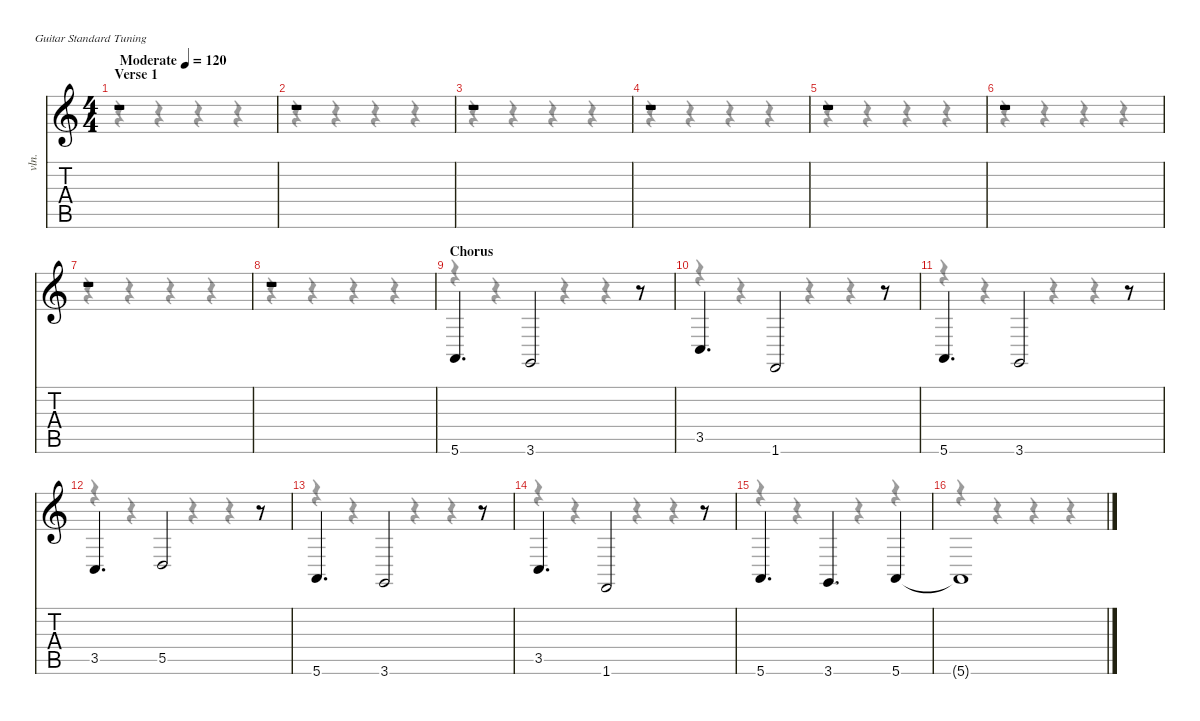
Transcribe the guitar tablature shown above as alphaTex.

\defaultSystemsLayout 4
\hideDynamics
\bracketExtendMode nobrackets
\track ("Pad" "vln.") {instrument stringensemble1}
\staff {score tabs}
\tuning (E4 B3 G3 D3 A2 E2)
\voice
\ts (4 4)
\beaming (8 2 2 2 2)
\section ("" "Verse 1")
\tempo (120 "Moderate")
\clef g2
\ks c
r.1{dy f instrument stringensemble1} |
r.1 |
r.1 |
r.1 |
r.1 |
r.1 |
r.1 |
r.1 |
\section ("" "Chorus")
5.6.4{d} 3.6.2 r.8 |
3.5.4{d} 1.6.2 r.8 |
5.6.4{d} 3.6.2 r.8 |
3.5.4{d} 5.5.2 r.8 |
5.6.4{d} 3.6.2 r.8 |
3.5.4{d} 1.6.2 r.8 |
5.6.4{d} 3.6.4{d} 5.6.4 |
5.6{t}.1
\voice
\clef g2
\ottava regular
\simile none
\ks c
r.4{dy mf} r.4 r.4 r.4 |
r.4 r.4 r.4 r.4 |
r.4 r.4 r.4 r.4 |
r.4 r.4 r.4 r.4 |
r.4 r.4 r.4 r.4 |
r.4 r.4 r.4 r.4 |
r.4 r.4 r.4 r.4 |
r.4 r.4 r.4 r.4 |
r.4 r.4 r.4 r.4 |
r.4 r.4 r.4 r.4 |
r.4 r.4 r.4 r.4 |
r.4 r.4 r.4 r.4 |
r.4 r.4 r.4 r.4 |
r.4 r.4 r.4 r.4 |
r.4 r.4 r.4 r.4 |
r.4 r.4 r.4 r.4
